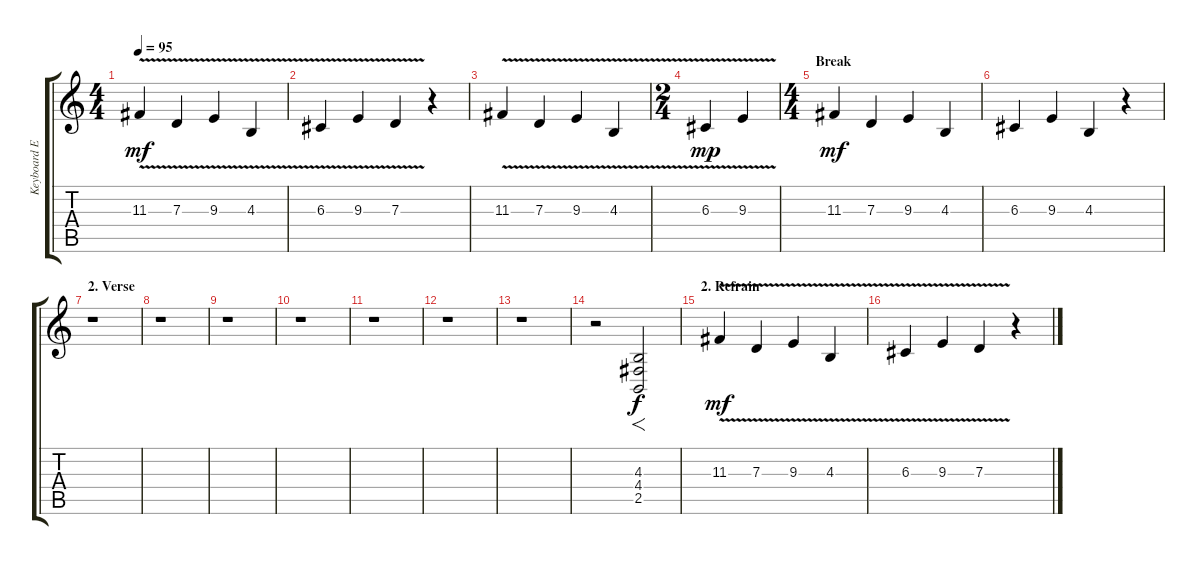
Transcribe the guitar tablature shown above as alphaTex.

\track ("Keyboard Effect II" "Keyboard E") {instrument synthvoice}
\staff {score tabs}
\tuning (E4 B3 G3 D3 A2 E2) {hide}
\ts (4 4)
\tempo 95
\clef g2
\ks c
11.3{v}.4{dy mf} 7.3{v}.4 9.3{v}.4 4.3{v}.4 |
6.3{v}.4 9.3{v}.4 7.3{v}.4 r.4 |
11.3{v}.4 7.3{v}.4 9.3{v}.4 4.3{v}.4 |
\ts (2 4)
6.3{v}.4{dy mp} 9.3{v}.4 |
\ts (4 4)
\section ("" "Break")
11.3.4{dy mf} 7.3.4 9.3.4 4.3.4 |
6.3.4 9.3.4 4.3.4 r.4 |
\section ("" "2. Verse")
r.1 |
r.1 |
r.1 |
r.1 |
r.1 |
r.1 |
r.1 |
r.2 (4.3 4.4 2.5).2{f dy f} |
\section ("" "2. Refrain")
11.3{v}.4{dy mf} 7.3{v}.4 9.3{v}.4 4.3{v}.4 |
6.3{v}.4 9.3{v}.4 7.3{v}.4 r.4
